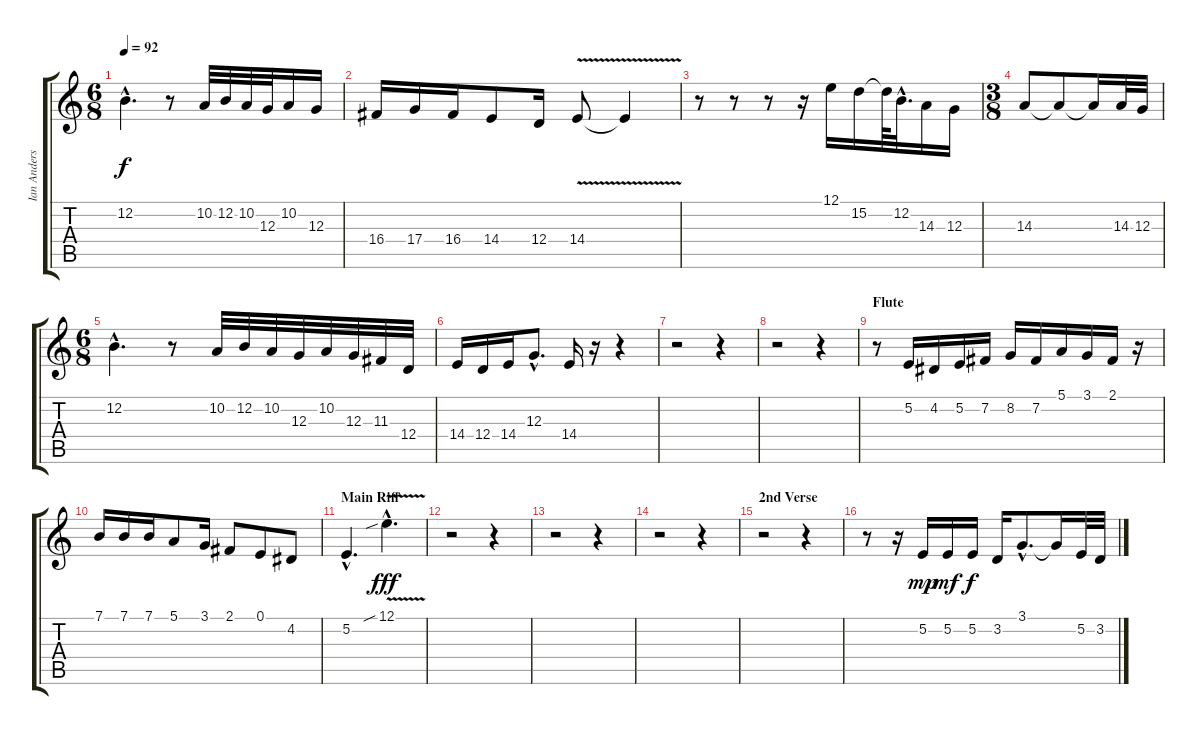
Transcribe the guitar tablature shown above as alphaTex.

\track ("Ian Anderson (Flute)" "Ian Anders") {instrument flute}
\staff {score tabs}
\tuning (E4 B3 G3 D3 A2 E2) {hide}
\ts (6 8)
\tempo 92
\clef g2
\ks c
12.2{hac}.4{d dy f} r.8 10.2.32 12.2.32 10.2.32 12.3.32 10.2.16 12.3.16 |
16.4.16 17.4.16 16.4.16 14.4.8 12.4.16 14.4{v}.8 14.4{t}.4 |
r.8 r.8 r.8 r.16 12.1.16 15.2.16 15.2{t}.64 12.2{hac}.32{d} 14.3.16 12.3.16 |
\ts (3 8)
14.3.8 14.3{t}.8 14.3{t}.16 14.3.32 12.3.32 |
\ts (6 8)
12.2{hac}.4{d} r.8 10.2.32 12.2.32 10.2.32 12.3.32 10.2.32 12.3.32 11.3.32 12.4.32 |
14.4.16 12.4.16 14.4.16 12.3{hac}.8{d} 14.4.16 r.16 r.4 |
r.2 r.4 |
r.2 r.4 |
\section ("" "Flute")
r.8 5.2.16 4.2.16 5.2.16 7.2.16 8.2.16 7.2.16 5.1.16 3.1.16 2.1.16 r.16 |
7.1.16 7.1.16 7.1.16 5.1.8 3.1.16 2.1.8 0.1.8 4.2.8 |
\section ("" "Main Riff")
5.2{hac}.4{d} 12.1{v sib hac}.4{d dy fff} |
r.2 r.4 |
r.2 r.4 |
r.2 r.4 |
\section ("" "2nd Verse")
r.2 r.4 |
r.8 r.16 5.2.16{dy mp} 5.2.16{dy mf} 5.2.16{dy f} 3.2.16 3.1{hac}.8{d} 3.1{t}.16 5.2.32 3.2.32
